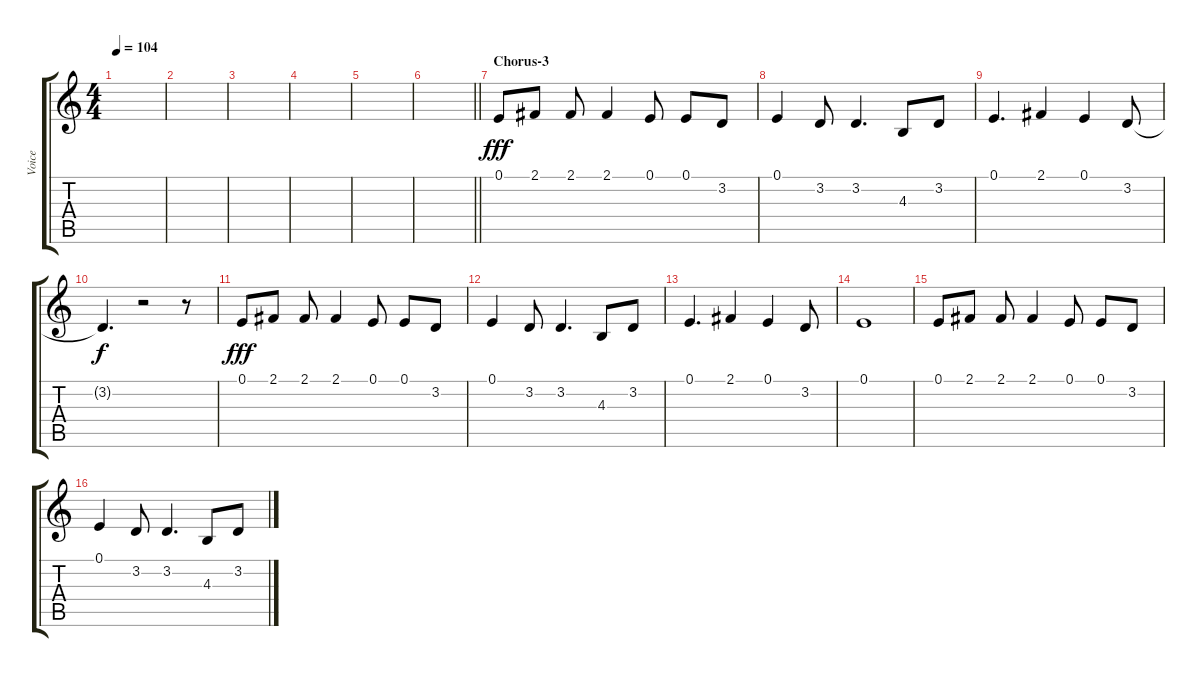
\track ("Voice" "Voice") {instrument lead6voice}
\staff {score tabs}
\tuning (E4 B3 G3 D3 A2 E2) {hide}
\ts (4 4)
\tempo 104
\clef g2
\ks c
|
|
|
|
|
\barLineRight lightlight
|
\section ("" "Chorus-3")
0.1.8{dy fff} 2.1.8 2.1.8 2.1.4 0.1.8 0.1.8 3.2.8 |
0.1.4 3.2.8 3.2.4{d} 4.3.8 3.2.8 |
0.1.4{d} 2.1.4 0.1.4 3.2.8 |
3.2{t}.4{d dy f} r.2 r.8 |
0.1.8{dy fff} 2.1.8 2.1.8 2.1.4 0.1.8 0.1.8 3.2.8 |
0.1.4 3.2.8 3.2.4{d} 4.3.8 3.2.8 |
0.1.4{d} 2.1.4 0.1.4 3.2.8 |
0.1.1 |
0.1.8 2.1.8 2.1.8 2.1.4 0.1.8 0.1.8 3.2.8 |
0.1.4 3.2.8 3.2.4{d} 4.3.8 3.2.8
